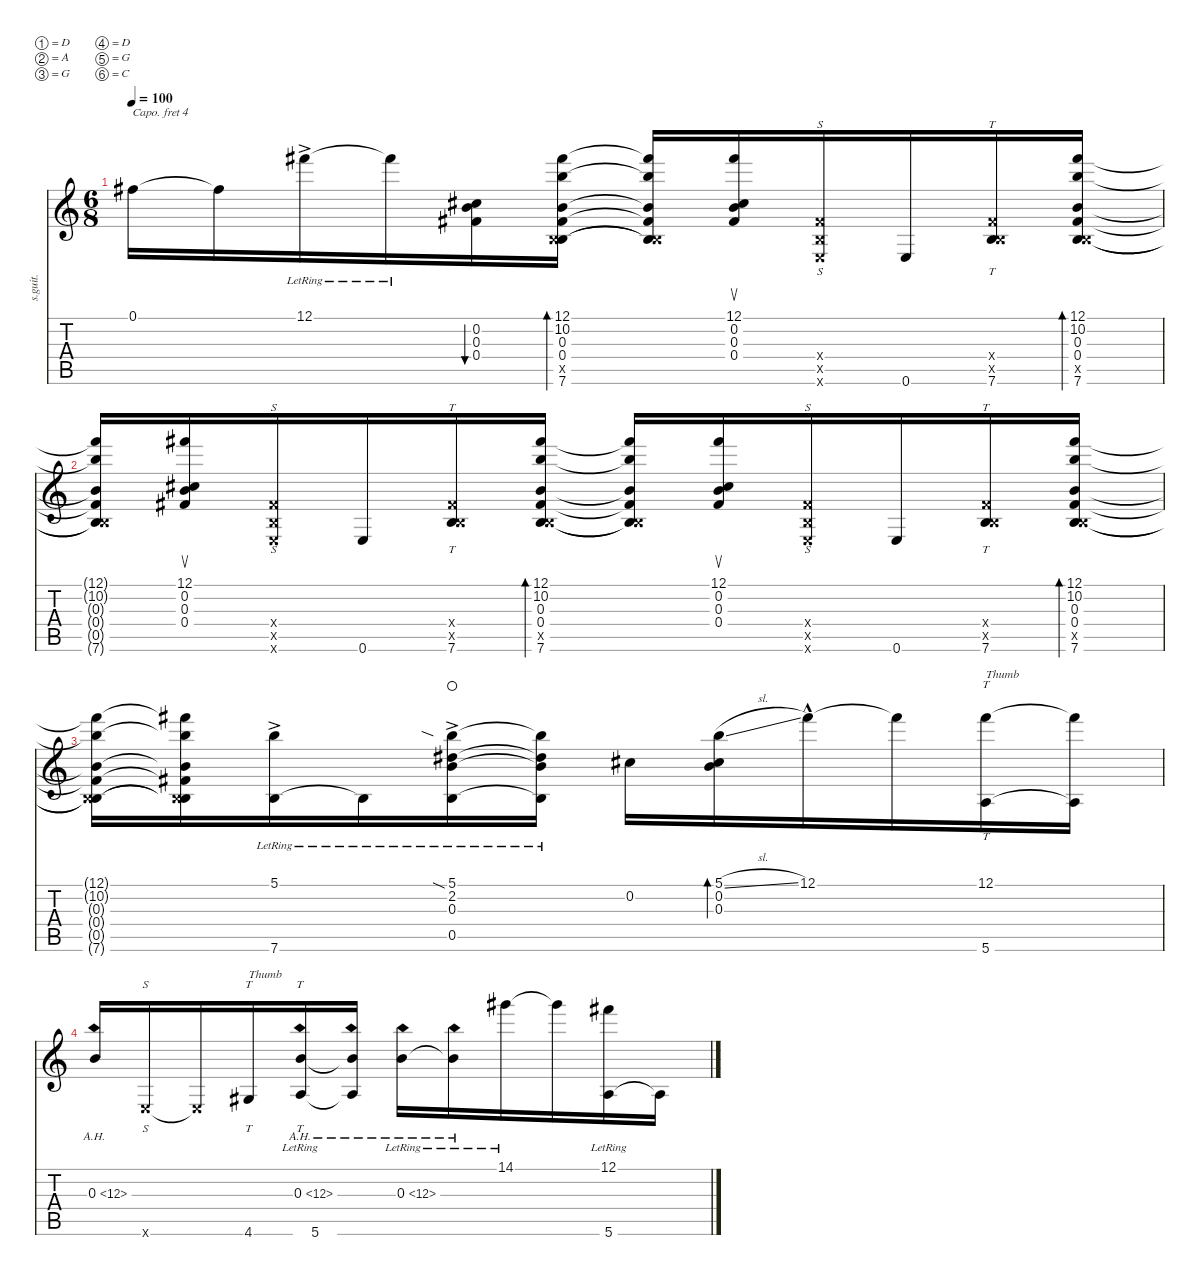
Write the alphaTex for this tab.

\defaultSystemsLayout 4
\hideDynamics
\bracketExtendMode nobrackets
\otherSystemsTrackNameOrientation horizontal
\track ("Steel Guitar" "s.guit.") {multiBarRest instrument acousticguitarsteel}
\staff {score tabs}
\capo 4
\tuning (D4 A3 G3 D3 G2 C2)
\ts (6 8)
\tempo 100
\clef g2
\ks c
0.1.16{dy mf} 0.1{t}.16 12.1{ac lr}.16 12.1{lr t}.16 (0.3 0.4 0.2).16{bu 30} (12.1 7.6 0.4 0.3 10.2 0.5{x}).16{bd 30} (12.1{t} 7.6{t} 0.4{t} 0.3{t} 10.2{t} 0.5{x t}).16 (12.1 0.2 0.3 0.4).16{su} (0.6{x} 0.5{x} 0.4{x}).16{s} 0.6.16 (7.6 0.5{x} 0.4{x}).16{tt} (12.1 7.6 0.4 0.3 10.2 0.5{x}).16{bd 30} |
(7.6{t} 12.1{t} 0.4{t} 0.3{t} 10.2{t} 0.5{x t}).16 (12.1 0.2 0.3 0.4).16{su} (0.6{x} 0.5{x} 0.4{x}).16{s} 0.6.16 (7.6 0.5{x} 0.4{x}).16{tt} (12.1 7.6 0.4 0.3 10.2 0.5{x}).16{bd 30} (12.1{t} 7.6{t} 0.4{t} 0.3{t} 10.2{t} 0.5{x t}).16 (12.1 0.2 0.3 0.4).16{su} (0.6{x} 0.5{x} 0.4{x}).16{s} 0.6.16 (7.6 0.5{x} 0.4{x}).16{tt} (12.1 7.6 0.4 0.3 10.2 0.5{x}).16{bd 30} |
(12.1{t} 7.6{t} 0.4{t} 0.3{t} 10.2{t} 0.5{x t}).16 (12.1{t} 7.6{t} 0.4{t} 0.3{t} 10.2{t} 0.5{x t}).16 (7.6 5.1{ac lr}).16 7.6{lr t}.16 (5.1{sia ac lr} 2.2{lr} 0.3{lr} 0.5{lr}).16{waho} (5.1{lr t} 2.2{lr t} 0.3{lr t} 0.5{lr t}).16 0.2.16 (5.1{sl} 0.2 0.3).16{bd 30} 12.1{hac}.16 12.1{t}.16 (12.1 5.6).16{tt txt "Thumb"} (12.1{t} 5.6{t}).16 |
0.3{ah 12}.16 0.6{x}.16{s} 0.6{x t}.16 4.6.16{tt txt "Thumb"} (5.6 0.3{ah 12 lr}).16{tt} (5.6{t} 0.3{ah 12 t}).16 0.3{ah 12 lr}.16 0.3{ah 12 lr t}.16 14.1{lr}.16 14.1{t}.16 (12.1{lr} 5.6).16 5.6{t}.16
